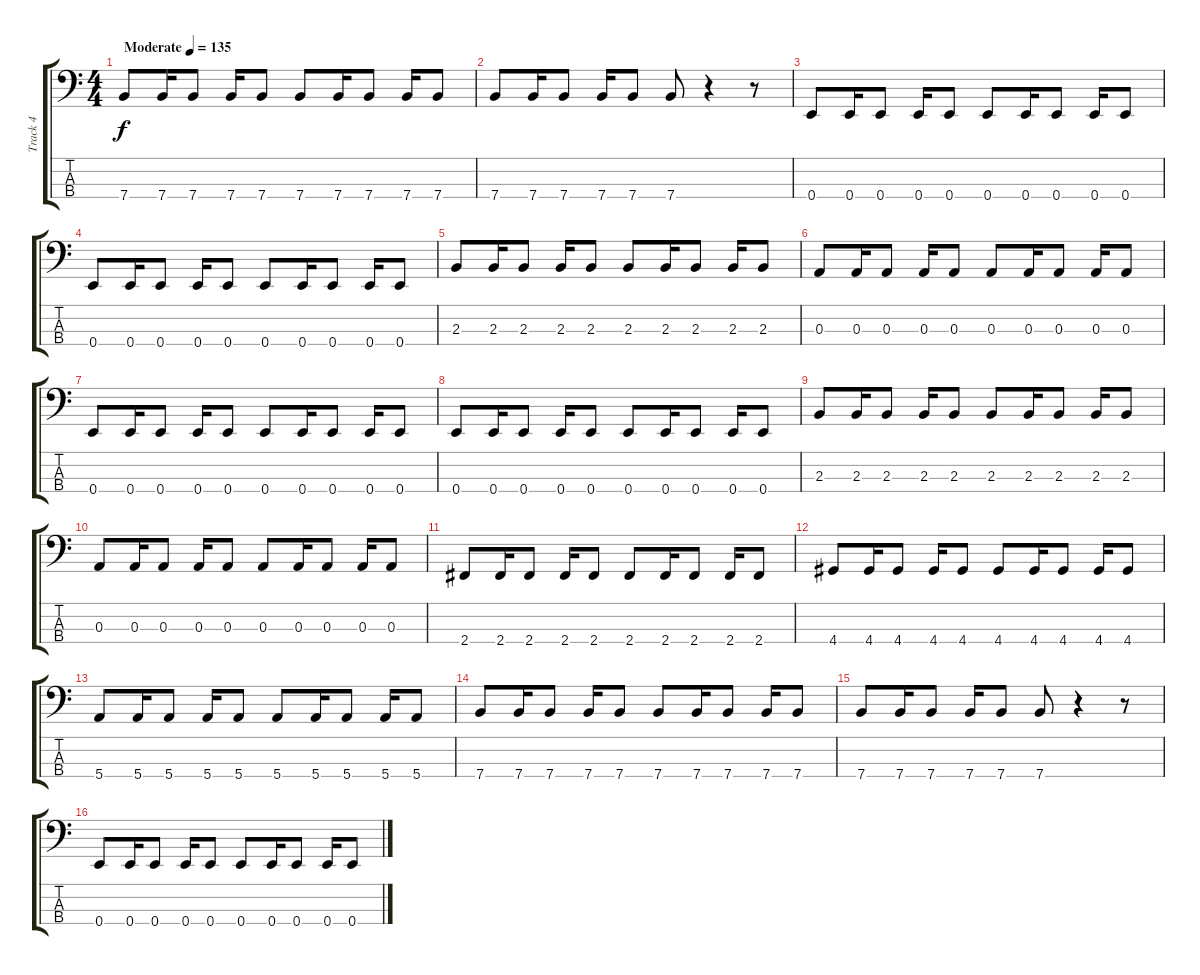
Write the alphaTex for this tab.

\track ("Track 4" "Track 4") {instrument electricbassfinger}
\staff {score tabs}
\tuning (G2 D2 A1 E1) {hide}
\ts (4 4)
\tempo (135 "Moderate")
\clef f4
\ks c
7.4.8{dy f instrument electricbassfinger} 7.4.16 7.4.8 7.4.16 7.4.8 7.4.8 7.4.16 7.4.8 7.4.16 7.4.8 |
7.4.8 7.4.16 7.4.8 7.4.16 7.4.8 7.4.8 r.4 r.8 |
0.4.8 0.4.16 0.4.8 0.4.16 0.4.8 0.4.8 0.4.16 0.4.8 0.4.16 0.4.8 |
0.4.8 0.4.16 0.4.8 0.4.16 0.4.8 0.4.8 0.4.16 0.4.8 0.4.16 0.4.8 |
2.3.8 2.3.16 2.3.8 2.3.16 2.3.8 2.3.8 2.3.16 2.3.8 2.3.16 2.3.8 |
0.3.8 0.3.16 0.3.8 0.3.16 0.3.8 0.3.8 0.3.16 0.3.8 0.3.16 0.3.8 |
0.4.8 0.4.16 0.4.8 0.4.16 0.4.8 0.4.8 0.4.16 0.4.8 0.4.16 0.4.8 |
0.4.8 0.4.16 0.4.8 0.4.16 0.4.8 0.4.8 0.4.16 0.4.8 0.4.16 0.4.8 |
2.3.8 2.3.16 2.3.8 2.3.16 2.3.8 2.3.8 2.3.16 2.3.8 2.3.16 2.3.8 |
0.3.8 0.3.16 0.3.8 0.3.16 0.3.8 0.3.8 0.3.16 0.3.8 0.3.16 0.3.8 |
2.4.8 2.4.16 2.4.8 2.4.16 2.4.8 2.4.8 2.4.16 2.4.8 2.4.16 2.4.8 |
4.4.8 4.4.16 4.4.8 4.4.16 4.4.8 4.4.8 4.4.16 4.4.8 4.4.16 4.4.8 |
5.4.8 5.4.16 5.4.8 5.4.16 5.4.8 5.4.8 5.4.16 5.4.8 5.4.16 5.4.8 |
7.4.8 7.4.16 7.4.8 7.4.16 7.4.8 7.4.8 7.4.16 7.4.8 7.4.16 7.4.8 |
7.4.8 7.4.16 7.4.8 7.4.16 7.4.8 7.4.8 r.4 r.8 |
0.4.8 0.4.16 0.4.8 0.4.16 0.4.8 0.4.8 0.4.16 0.4.8 0.4.16 0.4.8
